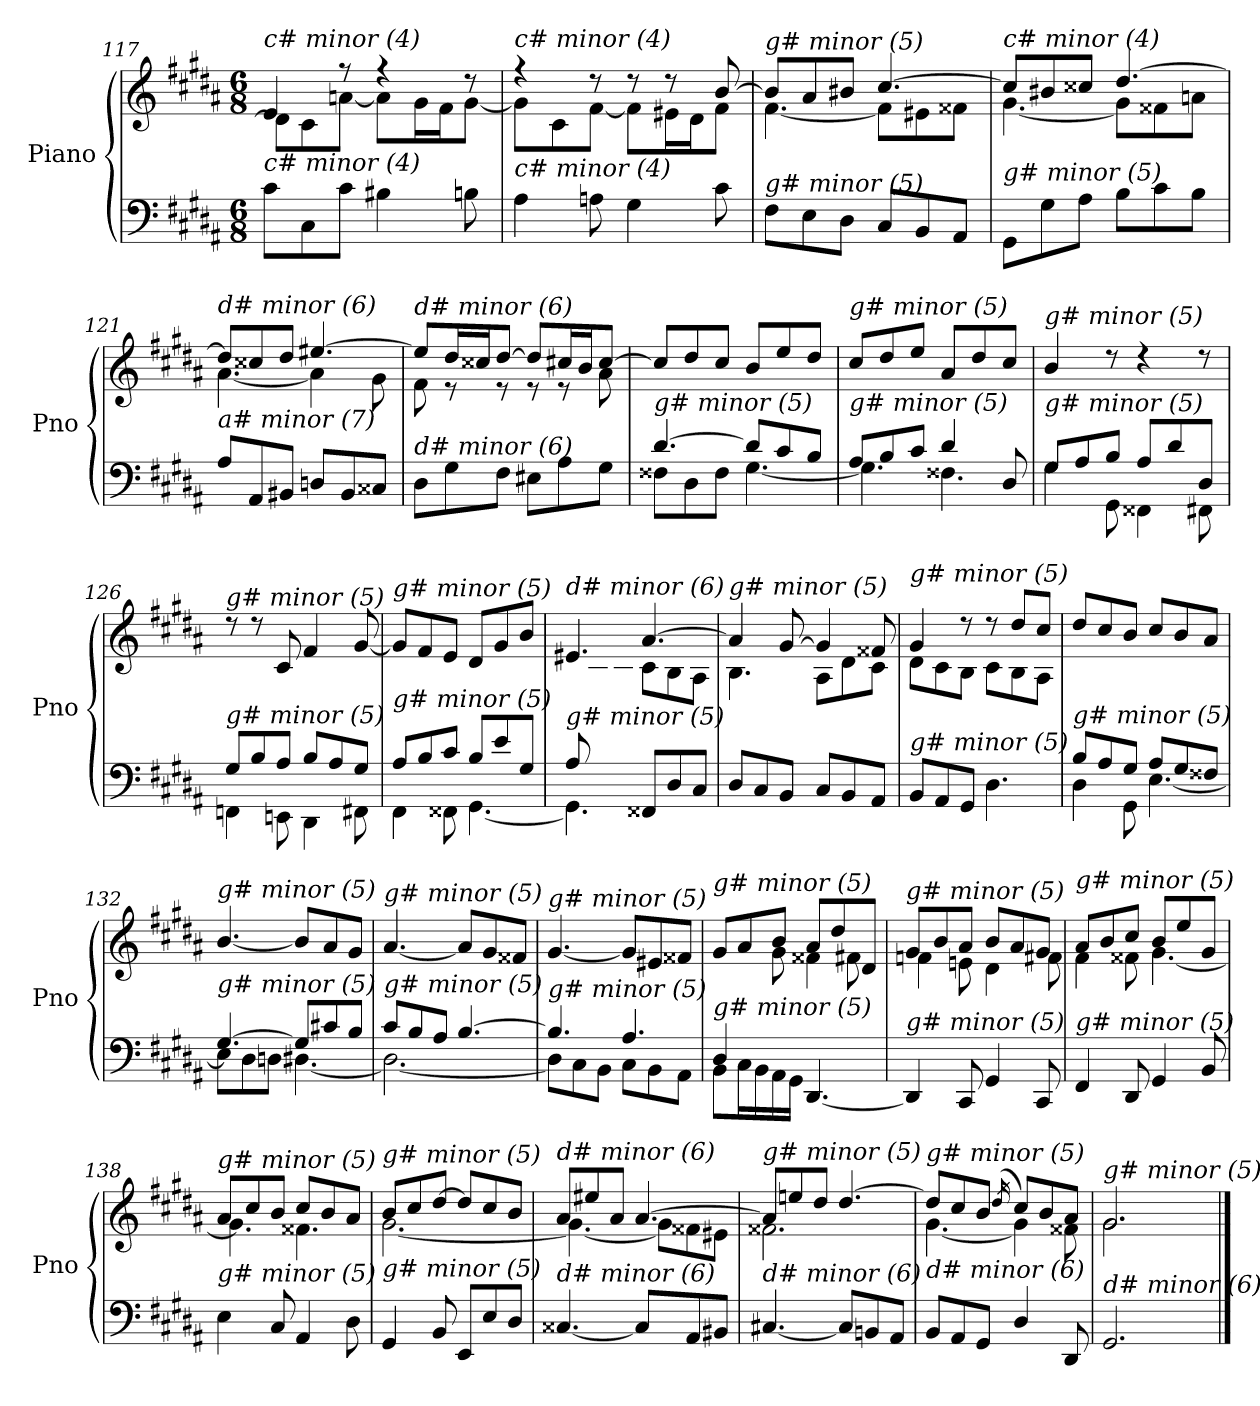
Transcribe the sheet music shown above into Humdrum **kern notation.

**kern	**kern
*part1	*part1
*staff2	*staff1
*I"Piano	*
*I'Pno	*
*clefF4	*clefG2
*k[f#c#g#d#a#]	*k[f#c#g#d#a#]
*M6/8	*M6/8
=117	=117
*	*^
!	!LO:TX:i:t=c# minor (4)	!
!LO:TX:i:t=c# minor (4)	!	!
8c#\L	4e/	8d#\L]
8C#\	.	8c#\
8c#\J	8r	[8an\J
4B#X\	4r	8a\L]
.	.	16g#\L
.	.	16f#\J
8Bn\	8r	[8g#\J
=118	=118	=118
!	!LO:TX:i:t=c# minor (4)	!
!LO:TX:i:t=c# minor (4)	!	!
4A#\	4r	8g#\L]
.	.	8c#\
8An\	8r	[8f#\J
4G#\	8r	8f#\L]
.	8r	16e#Xi\L
.	.	16d#\J
8c#\	[8b/	8f#j\J
=119	=119	=119
!	!LO:TX:i:t=g# minor (5)	!
!LO:TX:i:t=g# minor (5)	!	!
8F#\L	8b/L]	[4.f#\
8E\	8a#/	.
8D#\J	8b#Xi/J	.
8C#/L	[4.cc#/	8f#\L]
8BB/	.	8e#X\
8AA#/J	.	8f##X\J
=120	=120	=120
!	!LO:TX:i:t=c# minor (4)	!
!LO:TX:i:t=g# minor (5)	!	!
8GG#\L	8cc#/L]	[4.g#\
8G#\	8b#X/	.
8A#\J	8cc##Xi/J	.
8B\L	[4.dd#/	8g#\L]
8c#\	.	8f##X\
8B\J	.	8anj\J
!!LO:PB:g=z	!!
=121	=121	=121
!	!LO:TX:i:t=d# minor (6)	!
!LO:TX:i:t=a# minor (7)	!	!
8A#/L	8dd#/L]	[4.a#\
8AA#/	8cc##X/	.
8BB#X/J	8dd#/J	.
8Dnj/L	[4.ee#X/	4a#\]
8BB#/	.	.
8C##i/J	.	8g#\
=122	=122	=122
!	!LO:TX:i:t=d# minor (6)	!
!LO:TX:i:t=d# minor (6)	!	!
8D#\L	8ee#/L]	8f#\
8G#\	16dd#/L	8r
.	16cc##X/J	.
8F#\J	[8dd#/J	8r
8E#X\L	8dd#/L]	8r
8A#\	16cc#X/L	8r
.	16b/J	.
8G#\J	[8cc#/J	8a#\
=123	=123	=123
*^	*	*
!	!	!LO:TX:i:t=g# minor (5)	!
!LO:TX:i:t=g# minor (5)	!	!	!
*	*	*v	*v
[4.d#/	8F##X\L	8cc#/L]
.	8D#\	8dd#/
.	8F##\J	8cc#/J
8d#/L]	[4.G#\	8b/L
8c#/	.	8ee/
8B/J	.	8dd#/J
=124	=124	=124
!	!	!LO:TX:i:t=g# minor (5)
!LO:TX:i:t=g# minor (5)	!	!
8A#/L	4.G#\]	8cc#/L
8B/	.	8dd#/
8c#/J	.	8ee/J
4d#/	4.F##X\	8a#/L
.	.	8dd#/
8D#/	.	8cc#/J
=125	=125	=125
!	!	!LO:TX:i:t=g# minor (5)
!LO:TX:i:t=g# minor (5)	!	!
8G#/L	4G#\	4b/
8A#/	.	.
8B/J	8GG#\	8rdd
8A#/L	4FF##X\	4rdd
8d#/	.	.
8D#/J	8FF#X\	8rdd
!!LO:LB:g=z
=126	=126	=126
!	!	!LO:TX:i:t=g# minor (5)
!LO:TX:i:t=g# minor (5)	!	!
8G#/L	4FFnj\	8rdd
8B/	.	8rdd
8A#/J	8EEn\	8c#/
8B/L	4DD#\	4f#/
8A#/	.	.
8G#/J	8FF#Xj\	[8g#/
=127	=127	=127
!	!	!LO:TX:i:t=g# minor (5)
!LO:TX:i:t=g# minor (5)	!	!
8A#/L	4FF#\	8g#/L]
8B/	.	8f#/
8c#/J	8FF##X\	8e/J
8B/L	[4.GG#\	8d#/L
8e/	.	8g#/
8G#/J	.	8b/J
=128	=128	=128
*	*	*^
!	!	!LO:TX:i:t=d# minor (6)	!
!LO:TX:i:t=g# minor (5)	!	!	!
8A#/L	4.GG#\]	4.e#X/	8ryy
2ryy	.	.	8c#\
.	.	.	8B\J
.	8FF##X/L	[4.a#/	8c#\L
.	8D#/	.	8B\
8ryy	8C#/J	.	8A#\J
=129	=129	=129	=129
!	!	!LO:TX:i:t=g# minor (5)	!
!LO:TX:i:t=g# minor (5)	!	!	!
*v	*v	*	*
8D#/L	4a#/]	4.B\
8C#/	.	.
8BB/J	[8g#/	.
8C#/L	4g#/]	8A#\L
8BB/	.	8d#\
8AA#/J	8f##X/	8c#\J
=130	=130	=130
!	!LO:TX:i:t=g# minor (5)	!
!LO:TX:i:t=g# minor (5)	!	!
8BB/L	4g#/	8d#\L
8AA#/	.	8c#\
8GG#/J	8r	8B\J
4.D#\	8r	8c#\L
.	8dd#/L	8B\
.	8cc#/J	8A#\J
=131	=131	=131
*^	*	*
!	!	!LO:TX:i:t=g# minor (5)	!
!LO:TX:i:t=g# minor (5)	!	!	!
*	*	*v	*v
8B/L	4D#\	8dd#/L
8A#/	.	8cc#/
8G#/J	8GG#\	8b/J
8A#/L	[4.E\	8cc#/L
8G#/	.	8b/
8F##X/J	.	8a#/J
!!LO:LB:g=z
=132	=132	=132
!	!	!LO:TX:i:t=g# minor (5)
!LO:TX:i:t=g# minor (5)	!	!
[4.G#/	8E\L]	[4.b/
.	8D#\	.
.	8Dnj\J	.
8G#/L]	[4.D#\	8b/L]
8c#X/	.	8a#/
8B/J	.	8g#/J
=133	=133	=133
!	!	!LO:TX:i:t=g# minor (5)
!LO:TX:i:t=g# minor (5)	!	!
8c#/L	2.D#\_	[4.a#/
8B/	.	.
8A#/J	.	.
[4.B/	.	8a#/L]
.	.	8g#/
.	.	8f##X/J
=134	=134	=134
!	!	!LO:TX:i:t=g# minor (5)
!LO:TX:i:t=g# minor (5)	!	!
4.B/]	8D#\L]	[4.g#/
.	8C#\	.
.	8BB\J	.
4.A#/	8C#\L	8g#/L]
.	8BB\	8e#X/
.	8AA#\J	8f##X/J
=135	=135	=135
*	*	*^
!	!	!LO:TX:i:t=g# minor (5)	!
!LO:TX:i:t=g# minor (5)	!	!	!
4D#/	8BB\L	8g#/L	4ryy
.	16C#\L	8a#/	.
.	16BB\	.	.
2ryy	16AA#\	8b/J	8g#\
.	16GG#\JJ	.	.
.	[4.DD#/	8a#/L	4f##X\
.	.	8dd#/	.
.	.	8d#/J	8f#X\
*v	*v	*	*
=136	=136	=136
!	!LO:TX:i:t=g# minor (5)	!
!LO:TX:i:t=g# minor (5)	!	!
4DD#/]	8g#/L	4fnj\
.	8b/	.
8CC#/	8a#/J	8en\
4GG#/	8b/L	4d#\
.	8a#/	.
8CC#/	8g#/J	8f#Xj\
=137	=137	=137
!	!LO:TX:i:t=g# minor (5)	!
!LO:TX:i:t=g# minor (5)	!	!
4FF#/	8a#/L	4f#\
.	8b/	.
8DD#/	8cc#/J	8f##X\
4GG#/	8b/L	[4.g#\
.	8ee/	.
8BB/	8g#/J	.
!!LO:LB:g=z	!!
=138	=138	=138
!	!LO:TX:i:t=g# minor (5)	!
!LO:TX:i:t=g# minor (5)	!	!
4E\	8a#/L	4.g#\]
.	8cc#/	.
8C#/	8b/J	.
4AA#/	8cc#/L	4.f##X\
.	8b/	.
8D#\	8a#/J	.
=139	=139	=139
!	!LO:TX:i:t=g# minor (5)	!
!LO:TX:i:t=g# minor (5)	!	!
4GG#/	8b/L	[2.g#\
.	8cc#/	.
8BB/	[8dd#/J	.
8EE/L	8dd#/L]	.
8E/	8cc#/	.
8D#/J	8b/J	.
=140	=140	=140
!	!LO:TX:i:t=d# minor (6)	!
!LO:TX:i:t=d# minor (6)	!	!
[4.C##X/	8a#/L	4.g#\_
.	8ee#X/	.
.	8a#/J	.
8C##/L]	[4.a#/	8g#\L]
8AA#/	.	8f##X\
8BB#X/J	.	8e#X\J
=141	=141	=141
!	!LO:TX:i:t=g# minor (5)	!
!LO:TX:i:t=d# minor (6)	!	!
[4.C#X/	8a#/L]	2.f##X\
.	8een/	.
.	8dd#/J	.
8C#/L]	[4.dd#/	.
8BBn/	.	.
8AA#/J	.	.
=142	=142	=142
!	!LO:TX:i:t=g# minor (5)	!
!LO:TX:i:t=d# minor (6)	!	!
8BB/L	8dd#/L]	[4.g#\
8AA#/	8cc#/	.
8GG#/J	8b/J	.
.	(>16qdd#/	.
4D#/	8cc#/L)	4g#\]
.	8b/	.
8DD#/	8a#/J	8f##X\
=143	=143	=143
!	!LO:TX:i:t=g# minor (5)	!
!LO:TX:i:t=d# minor (6)	!	!
2.GG#/	2.g#/	2.g#\
*	*v	*v
==	==
*-	*-
